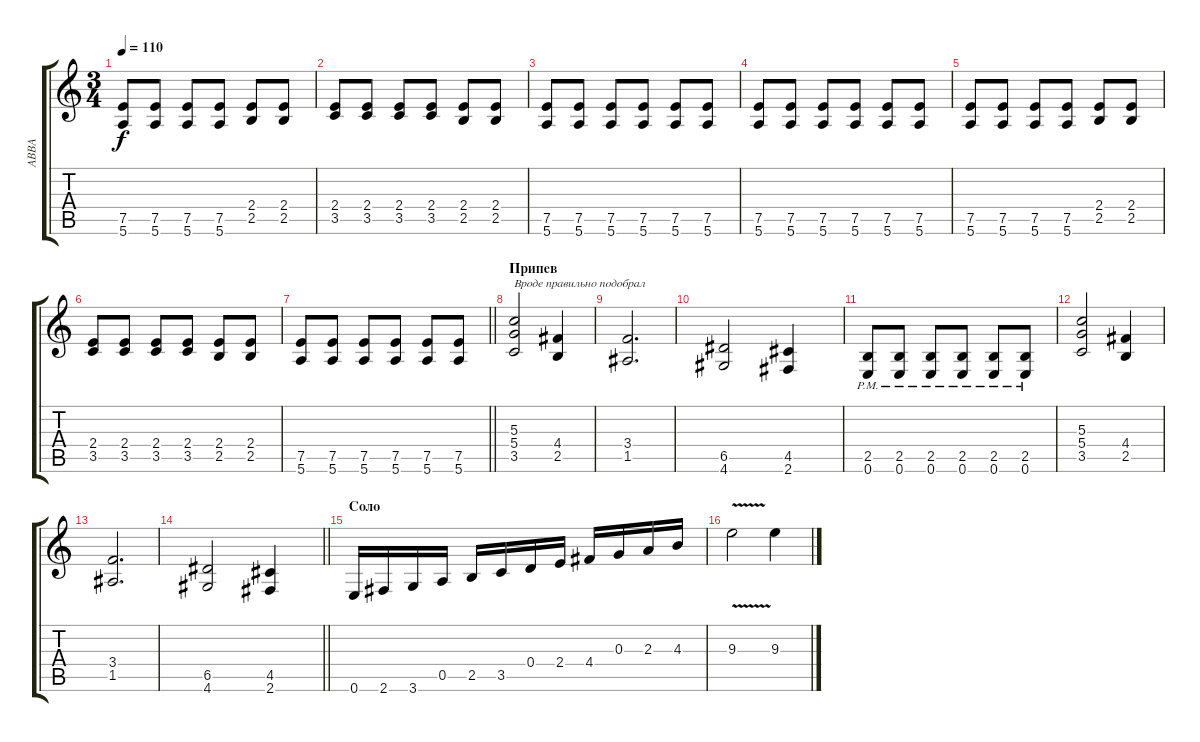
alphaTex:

\track ("АВВА" "АВВА") {instrument electricguitarclean}
\staff {score tabs}
\tuning (E4 B3 G3 D3 A2 E2) {hide}
\ts (3 4)
\tempo 110
\clef g2
\ks c
(7.5 5.6).8{dy f} (7.5 5.6).8 (7.5 5.6).8 (7.5 5.6).8 (2.4 2.5).8 (2.4 2.5).8 |
(2.4 3.5).8 (2.4 3.5).8 (2.4 3.5).8 (2.4 3.5).8 (2.4 2.5).8 (2.4 2.5).8 |
(7.5 5.6).8 (7.5 5.6).8 (7.5 5.6).8 (7.5 5.6).8 (7.5 5.6).8 (7.5 5.6).8 |
(7.5 5.6).8 (7.5 5.6).8 (7.5 5.6).8 (7.5 5.6).8 (7.5 5.6).8 (7.5 5.6).8 |
(7.5 5.6).8 (7.5 5.6).8 (7.5 5.6).8 (7.5 5.6).8 (2.4 2.5).8 (2.4 2.5).8 |
(2.4 3.5).8 (2.4 3.5).8 (2.4 3.5).8 (2.4 3.5).8 (2.4 2.5).8 (2.4 2.5).8 |
\barLineRight lightlight
(7.5 5.6).8 (7.5 5.6).8 (7.5 5.6).8 (7.5 5.6).8 (7.5 5.6).8 (7.5 5.6).8 |
\section ("" "Припев")
(5.3 5.4 3.5).2{txt "Вроде правильно подобрал"} (4.4 2.5).4 |
(3.4 1.5).2{d} |
(6.5 4.6).2 (4.5 2.6).4 |
(2.5{pm} 0.6{pm}).8 (2.5{pm} 0.6{pm}).8 (2.5{pm} 0.6{pm}).8 (2.5{pm} 0.6{pm}).8 (2.5{pm} 0.6{pm}).8 (2.5{pm} 0.6{pm}).8 |
(5.3 5.4 3.5).2 (4.4 2.5).4 |
(3.4 1.5).2{d} |
\barLineRight lightlight
(6.5 4.6).2 (4.5 2.6).4 |
\section ("" "Соло")
0.6.16{volume 16} 2.6.16 3.6.16 0.5.16 2.5.16 3.5.16 0.4.16 2.4.16 4.4.16 0.3.16 2.3.16 4.3.16 |
9.3{v}.2 9.3.4
